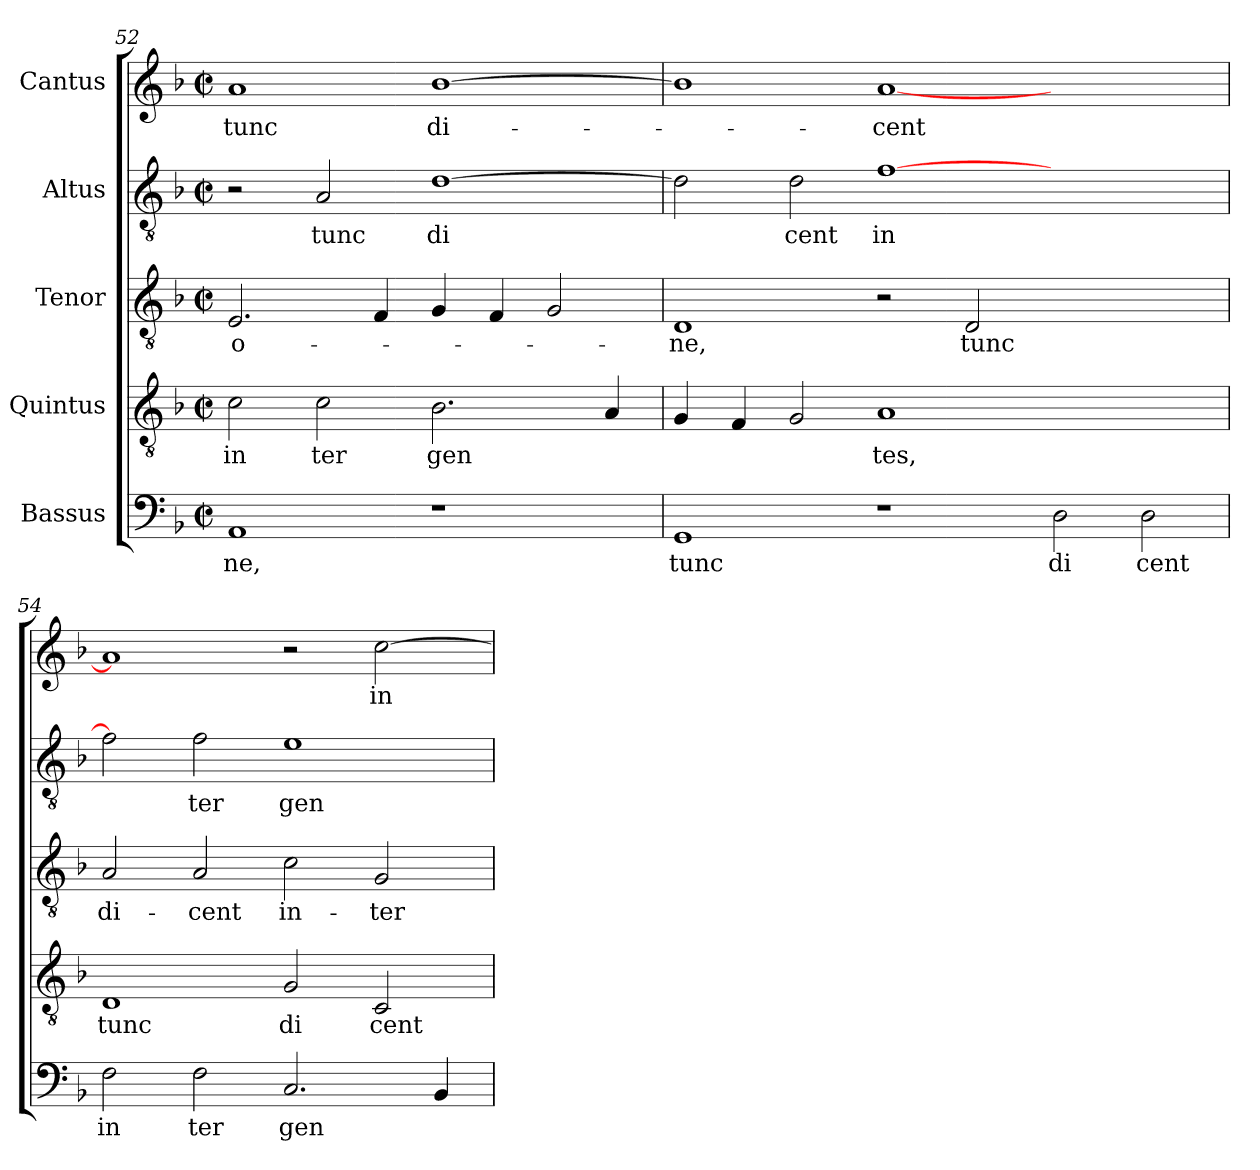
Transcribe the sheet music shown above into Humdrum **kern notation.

**kern	**text	**kern	**text	**kern	**text	**kern	**text	**kern	**text
*part5	*part5	*part4	*part4	*part3	*part3	*part2	*part2	*part1	*part1
*staff5	*staff5	*staff4	*staff4	*staff3	*staff3	*staff2	*staff2	*staff1	*staff1
*I"Bassus	*	*I"Quintus	*	*I"Tenor	*	*I"Altus	*	*I"Cantus	*
*clefF4	*	*clefGv2	*	*clefGv2	*	*clefGv2	*	*clefG2	*
*k[b-]	*	*k[b-]	*	*k[b-]	*	*k[b-]	*	*k[b-]	*
*F:	*	*F:	*	*F:	*	*F:	*	*F:	*
*M2/2	*	*M2/2	*	*M2/2	*	*M2/2	*	*M2/2	*
*met(c|)	*	*met(c|)	*	*met(c|)	*	*met(c|)	*	*met(c|)	*
=52	=52	=52	=52	=52	=52	=52	=52	=52	=52
!	!LO:LY:b:cj	!	!LO:LY:b:cj	!	!LO:LY:b:cj	!	!	!	!LO:LY:b:cj
1AA	ne,	2c\	in	2.E/	-o-	2r	.	1a	tunc
!	!	!	!LO:LY:b:cj	!	!	!	!LO:LY:b:cj	!	!
.	.	2c\	ter	.	.	2A/	tunc	.	.
.	.	.	.	4F/	.	.	.	.	.
!	!	!	!LO:LY:b	!	!	!	!LO:LY:b:cj	!	!LO:LY:b:cj
1r	.	2.B-\	gen	4G/	.	[>1d	di	[>1b-	di-
.	.	.	.	4F/	.	.	.	.	.
.	.	.	.	2G/	.	.	.	.	.
.	.	4A/	.	.	.	.	.	.	.
=53	=53	=53	=53	=53	=53	=53	=53	=53	=53
!	!LO:LY:b:cj	!	!	!	!LO:LY:b:cj	!	!	!	!
1GG	tunc	4G/	.	1D	-ne,	2d\]	.	1b-]	.
.	.	4F/	.	.	.	.	.	.	.
!	!	!	!	!	!	!	!LO:LY:b:cj	!	!
.	.	2G/	.	.	.	2d\	cent	.	.
!	!	!	!LO:LY:b:cj	!	!	!	!LO:LY:b:cj	!	!LO:LY:b
1r	.	1A	tes,	2r	.	[>1f	in	[<1a	-cent
!	!	!	!	!	!LO:LY:b:cj	!	!	!	!
.	.	.	.	2D/	tunc	.	.	.	.
!	!LO:LY:b:cj	!	!	!	!	!	!	!	!
2D\	di	1ryy	.	1ryy	.	1ryy	.	1ryy	.
!	!LO:LY:b:cj	!	!	!	!	!	!	!	!
2D\	cent	.	.	.	.	.	.	.	.
=54	=54	=54	=54	=54	=54	=54	=54	=54	=54
!	!LO:LY:b:cj	!	!LO:LY:b:cj	!	!LO:LY:b:cj	!	!	!	!
2F\	in	1D	tunc	2A/	di-	2f\]	.	1a]	.
!	!LO:LY:b:cj	!	!	!	!LO:LY:b:cj	!	!LO:LY:b:cj	!	!
2F\	ter	.	.	2A/	-cent	2f\	ter	.	.
!	!LO:LY:b	!	!LO:LY:b:cj	!	!LO:LY:b:cj	!	!LO:LY:b:cj	!	!
2.C/	gen	2G/	di	2c\	in-	1e	gen	2r	.
!	!	!	!LO:LY:b:cj	!	!LO:LY:b:cj	!	!	!	!LO:LY:b:cj
.	.	2C/	cent	2G/	-ter	.	.	[>2cc\	in-
4BB-/	.	.	.	.	.	.	.	.	.
=	=	=	=	=	=	=	=	=	=
*-	*-	*-	*-	*-	*-	*-	*-	*-	*-
